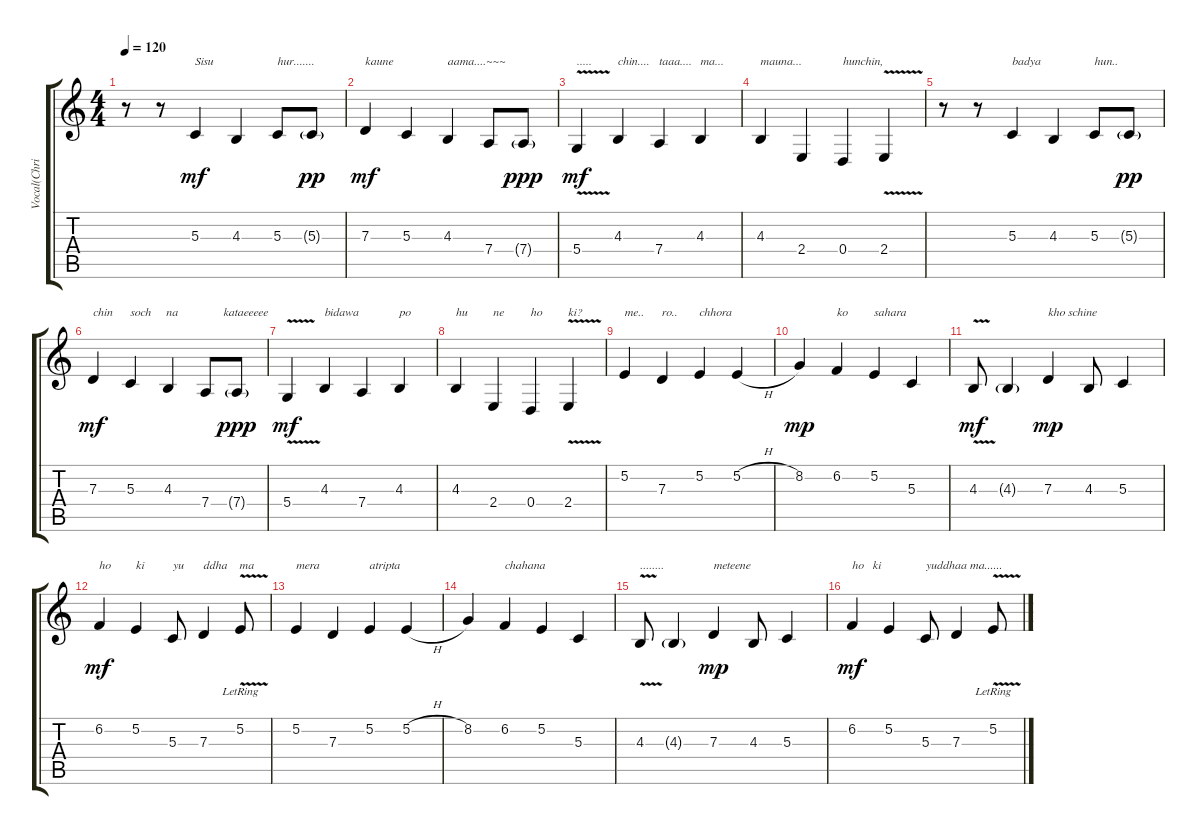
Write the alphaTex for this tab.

\track ("Vocal(Christopher)" "Vocal(Chri") {instrument lead8bassandlead}
\staff {score tabs}
\tuning (E4 B3 G3 D3 A2 E2) {hide}
\ts (4 4)
\tempo 120
\clef g2
\ks c
r.8{dy mf} r.8 5.3.4{txt "Sisu "} 4.3.4 5.3.8{txt "hur......."} 5.3{g}.8{dy pp} |
7.3.4{txt "kaune" dy mf} 5.3.4 4.3.4{txt "aama....~~~"} 7.4.8 7.4{g}.8{dy ppp} |
5.4{v}.4{txt "....." dy mf} 4.3.4{txt "chin...."} 7.4.4{txt "taaa...."} 4.3.4{txt "ma..."} |
4.3.4{txt "mauna..."} 2.4.4 0.4.4{txt "hunchin,"} 2.4{v}.4 |
r.8 r.8 5.3.4{txt "badya"} 4.3.4 5.3.8{txt "hun.."} 5.3{g}.8{dy pp} |
7.3.4{txt "chin" dy mf} 5.3.4{txt "soch     na"} 4.3.4 7.4.8{txt "      kataeeeee"} 7.4{g}.8{dy ppp} |
5.4{v}.4{dy mf} 4.3.4{txt "bidawa"} 7.4.4 4.3.4{txt "po"} |
4.3.4{txt "hu"} 2.4.4{txt "ne"} 0.4.4{txt "ho"} 2.4{v}.4{txt "ki?"} |
5.2.4{txt "me.."} 7.3.4{txt "ro.."} 5.2.4{txt "chhora"} 5.2{h}.4 |
8.2.4{dy mp} 6.2.4{txt "ko"} 5.2.4{txt "sahara"} 5.3.4 |
4.3{v}.8{dy mf} 4.3{g}.4 7.3.4{txt "kho schine" dy mp} 4.3.8 5.3.4 |
6.2.4{txt "ho" dy mf} 5.2.4{txt "ki"} 5.3.8{txt "yu"} 7.3.4{txt "ddha    ma"} 5.2{v lr}.8 |
5.2.4{txt "mera"} 7.3.4 5.2.4{txt "atripta"} 5.2{h}.4 |
8.2.4 6.2.4{txt "chahana"} 5.2.4 5.3.4 |
4.3{v}.8{txt "........"} 4.3{g}.4 7.3.4{txt "meteene" dy mp} 4.3.8 5.3.4 |
6.2.4{txt "ho   ki" dy mf} 5.2.4 5.3.8{txt "yuddhaa ma......"} 7.3.4 5.2{v lr}.8
